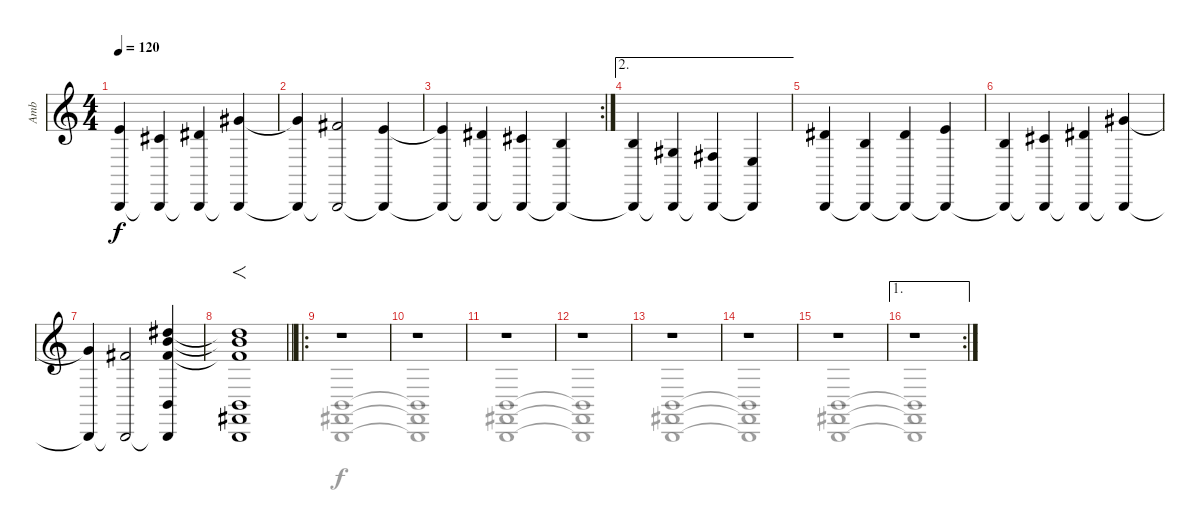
\track ("Amb" "Amb") {instrument brightacousticpiano}
\staff {score}
\tuning (Db4 Ab3 E3 B2 Gb2 B1) {hide}
\voice
\ts (4 4)
\tempo 120
\clef g2
\ks c
(8.2{t} 0.6{t}).4{dy f} (9.3 0.6{t}).4 (11.3 0.6{t}).4 (16.3 0.6{t}).4 |
(16.3{t} 0.6{t}).4 (14.3 0.6{t}).2 (12.3 0.6{t}).4 |
\rc 2
(12.3{t} 0.6{t}).4 (11.3 0.6{t}).4 (9.3 0.6{t}).4 (7.3 0.6{t}).4 |
\ae 2
(3.2 0.6{t}).4 (0.2 0.6{t}).4 (2.3 0.6{t}).4 (0.3 0.6{t}).4 |
(7.2 0.6).4 (7.3 0.6{t}).4 (7.2 0.6{t}).4 (8.2 0.6{t}).4 |
(7.3 0.6{t}).4 (9.3 0.6{t}).4 (11.3 0.6{t}).4 (16.3 0.6{t}).4 |
(16.3{t} 0.6{t}).4 (14.3 0.6{t}).2 (14.1 15.2 14.3 0.4 0.6{t}).4 |
\barLineRight lightlight
(14.1{t} 15.2{t} 14.3{t} 0.4 0.5 0.6).1{f} |
\ro
r.1 |
r.1 |
r.1 |
r.1 |
r.1 |
r.1 |
r.1 |
\ae 1
\rc 2
r.1
\voice
\clef g2
\ottava regular
\simile none
\ks c
|
|
|
|
|
|
|
\barLineRight lightlight
|
(0.4 0.5 0.6).1 |
(0.4{t} 0.5{t} 0.6{t}).1 |
(0.4 0.5 0.6).1 |
(0.4{t} 0.5{t} 0.6{t}).1 |
(0.4 0.5 0.6).1 |
(0.4{t} 0.5{t} 0.6{t}).1 |
(0.4 0.5 0.6).1 |
(0.4{t} 0.5{t} 0.6{t}).1
